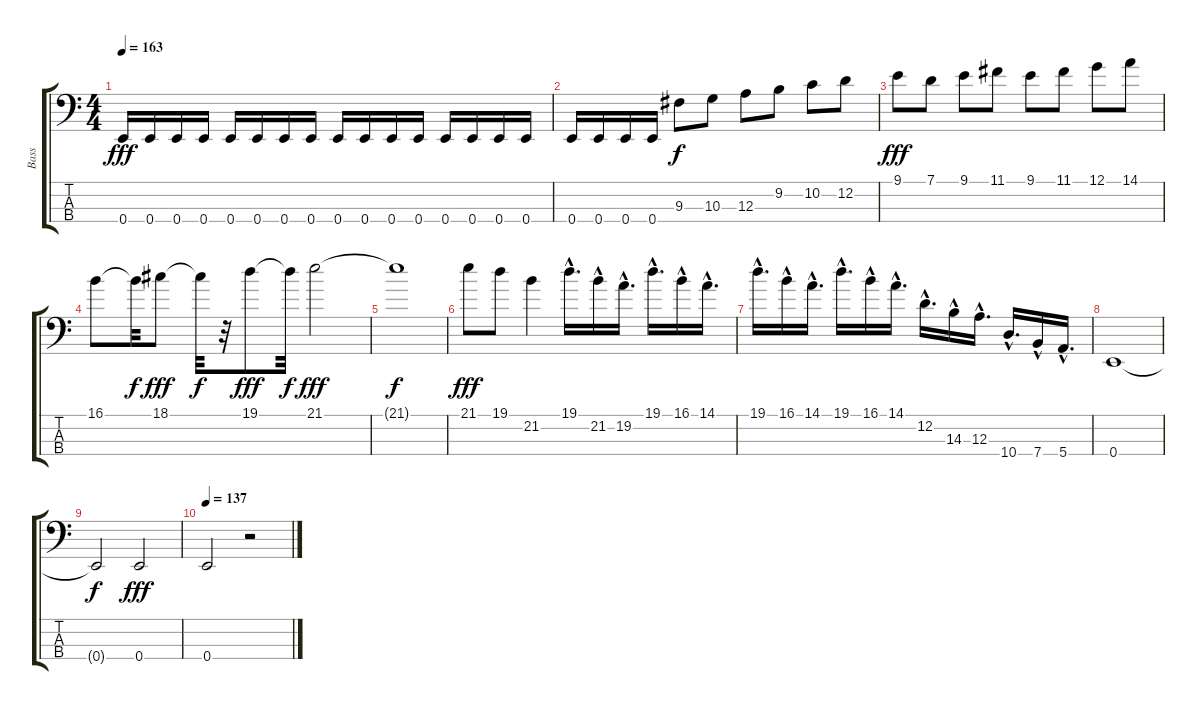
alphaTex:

\track ("Bass" "Bass") {instrument electricbassfinger}
\staff {score tabs}
\tuning (G2 D2 A1 E1) {hide}
\ts (4 4)
\tempo 163
\clef f4
\ks c
0.4.16{dy fff} 0.4.16 0.4.16 0.4.16 0.4.16 0.4.16 0.4.16 0.4.16 0.4.16 0.4.16 0.4.16 0.4.16 0.4.16 0.4.16 0.4.16 0.4.16 |
0.4.16 0.4.16 0.4.16 0.4.16 9.3.8{dy f} 10.3.8 12.3.8 9.2.8 10.2.8 12.2.8 |
9.1.8{dy fff} 7.1.8 9.1.8 11.1.8 9.1.8 11.1.8 12.1.8 14.1.8 |
16.1.8 16.1{t}.32{dy f} 18.1.8{dy fff} 18.1{t}.32{dy f} r.32 19.1.8{dy fff} 19.1{t}.32{dy f} 21.1.2{dy fff} |
21.1{t}.1{dy f} |
21.1.8{dy fff} 19.1.8 21.2.4 19.1{hac}.16{d} 21.2{hac}.16 19.2{hac}.16{d} 19.1{hac}.16{d} 16.1{hac}.16 14.1{hac}.16{d} |
19.1{hac}.16{d} 16.1{hac}.16 14.1{hac}.16{d} 19.1{hac}.16{d} 16.1{hac}.16 14.1{hac}.16{d} 12.2{hac}.16{d} 14.3{hac}.16 12.3{hac}.16{d} 10.4{hac}.16{d} 7.4{hac}.16 5.4{hac}.16{d} |
0.4.1 |
0.4{t}.2{dy f} 0.4.2{dy fff} |
\tempo 137
0.4.2 r.2
